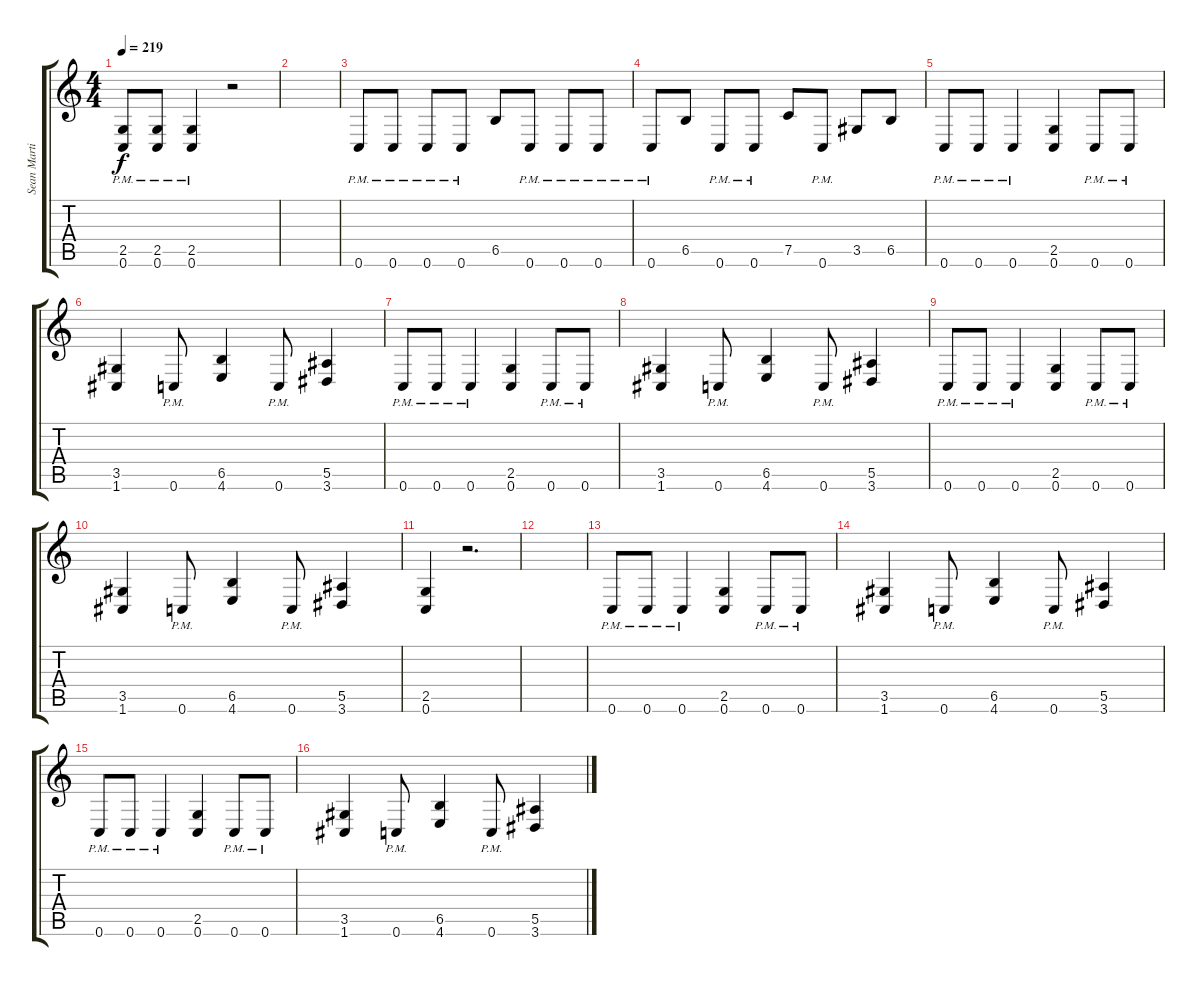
\track ("Sean Martin (Guitar)" "Sean Marti") {instrument overdrivenguitar}
\staff {score tabs}
\tuning (C4 G3 Eb3 Bb2 F2 C2) {hide}
\ts (4 4)
\tempo 219
\clef g2
\ks c
(2.5{pm} 0.6{pm}).8{dy f} (2.5{pm} 0.6{pm}).8 (2.5{pm} 0.6{pm}).4 r.2 |
|
0.6{pm}.8 0.6{pm}.8 0.6{pm}.8 0.6{pm}.8 6.5.8 0.6{pm}.8 0.6{pm}.8 0.6{pm}.8 |
0.6{pm}.8 6.5.8 0.6{pm}.8 0.6{pm}.8 7.5.8 0.6{pm}.8 3.5.8 6.5.8 |
0.6{pm}.8 0.6{pm}.8 0.6{pm}.4 (2.5 0.6).4 0.6{pm}.8 0.6{pm}.8 |
(3.5 1.6).4 0.6{pm}.8 (6.5 4.6).4 0.6{pm}.8 (5.5 3.6).4 |
0.6{pm}.8 0.6{pm}.8 0.6{pm}.4 (2.5 0.6).4 0.6{pm}.8 0.6{pm}.8 |
(3.5 1.6).4 0.6{pm}.8 (6.5 4.6).4 0.6{pm}.8 (5.5 3.6).4 |
0.6{pm}.8 0.6{pm}.8 0.6{pm}.4 (2.5 0.6).4 0.6{pm}.8 0.6{pm}.8 |
(3.5 1.6).4 0.6{pm}.8 (6.5 4.6).4 0.6{pm}.8 (5.5 3.6).4 |
(2.5 0.6).4 r.2{d} |
|
0.6{pm}.8 0.6{pm}.8 0.6{pm}.4 (2.5 0.6).4 0.6{pm}.8 0.6{pm}.8 |
(3.5 1.6).4 0.6{pm}.8 (6.5 4.6).4 0.6{pm}.8 (5.5 3.6).4 |
0.6{pm}.8 0.6{pm}.8 0.6{pm}.4 (2.5 0.6).4 0.6{pm}.8 0.6{pm}.8 |
(3.5 1.6).4 0.6{pm}.8 (6.5 4.6).4 0.6{pm}.8 (5.5 3.6).4
